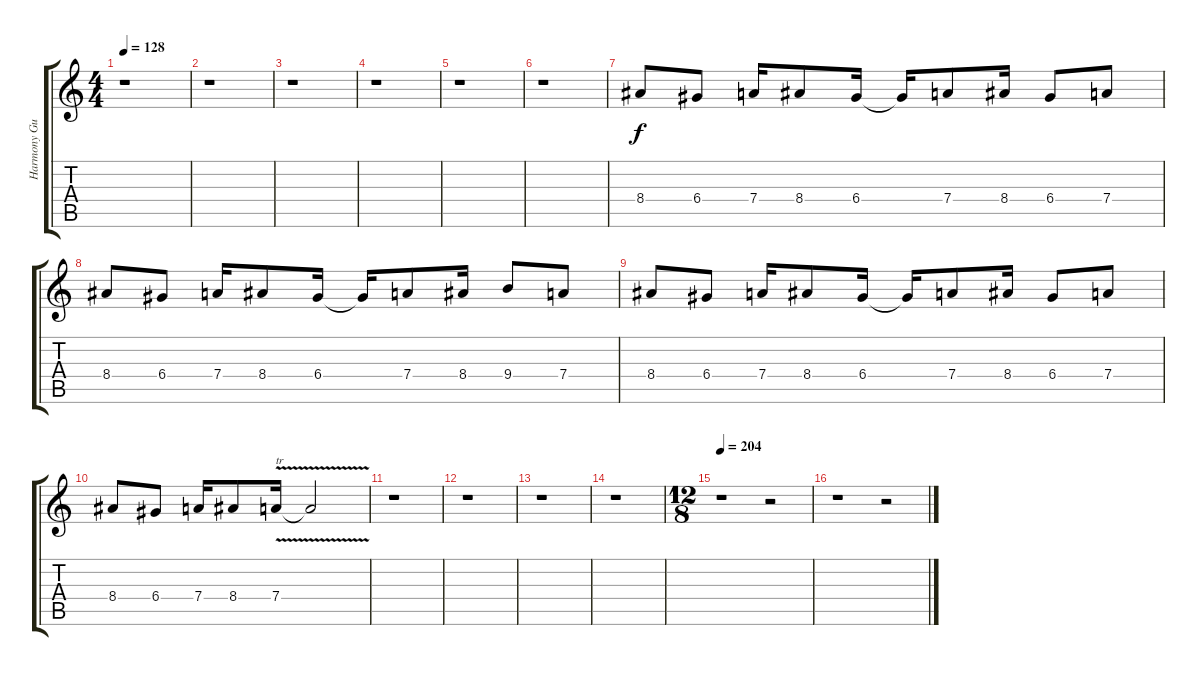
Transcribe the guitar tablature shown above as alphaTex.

\track ("Harmony Guitar" "Harmony Gu") {instrument overdrivenguitar}
\staff {score tabs}
\tuning (E4 B3 G3 D3 A2 E2) {hide}
\ts (4 4)
\tempo 128
\clef g2
\ks c
r.1{dy f} |
r.1 |
r.1 |
r.1 |
r.1 |
r.1 |
8.4.8 6.4.8 7.4.16 8.4.8 6.4.16 6.4{t}.16 7.4.8 8.4.16 6.4.8 7.4.8 |
8.4.8 6.4.8 7.4.16 8.4.8 6.4.16 6.4{t}.16 7.4.8 8.4.16 9.4.8 7.4.8 |
8.4.8 6.4.8 7.4.16 8.4.8 6.4.16 6.4{t}.16 7.4.8 8.4.16 6.4.8 7.4.8 |
8.4.8 6.4.8 7.4.16 8.4.8 7.4{v}.16{txt "tr"} 7.4{t}.2 |
r.1 |
r.1 |
r.1 |
r.1 |
\ts (12 8)
\tempo 204
r.1 r.2 |
r.1 r.2
